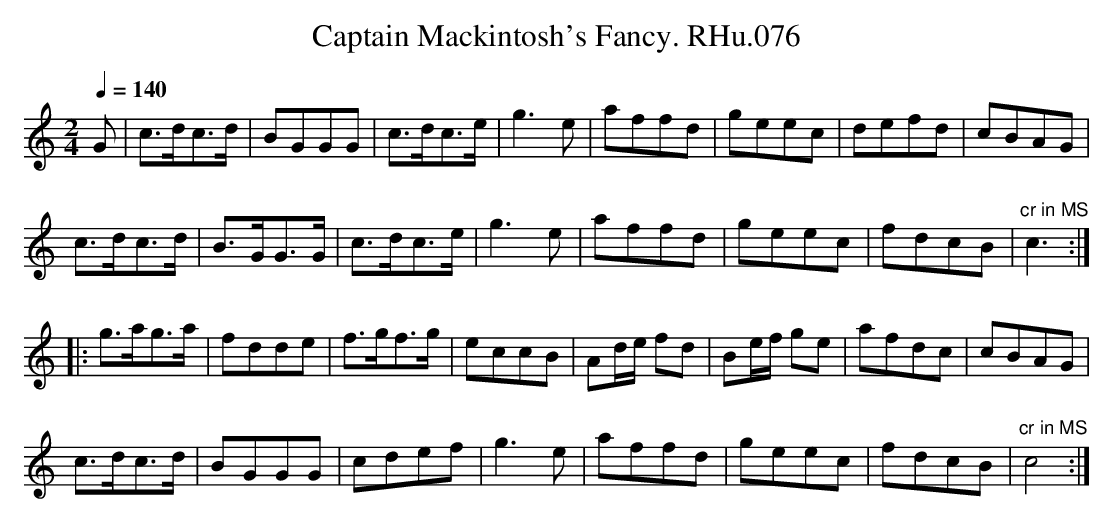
X:1
T:Captain Mackintosh's Fancy. RHu.076
M:2/4
L:1/8
Q:1/4=140
K:C
G|c>dc>d|BGGG|c>dc>e|g3e|affd|geec|defd|cBAG|
c>dc>d|B>GG>G|c>dc>e|g3e|affd|geec|fdcB|"cr in MS"c3:|
|:g>ag>a|fdde|f>gf>g|eccB|Ad/e/ fd|Be/f/ ge|afdc|cBAG|
c>dc>d|BGGG|cdef|g3e|affd|geec|fdcB|"cr in MS"c4:|
